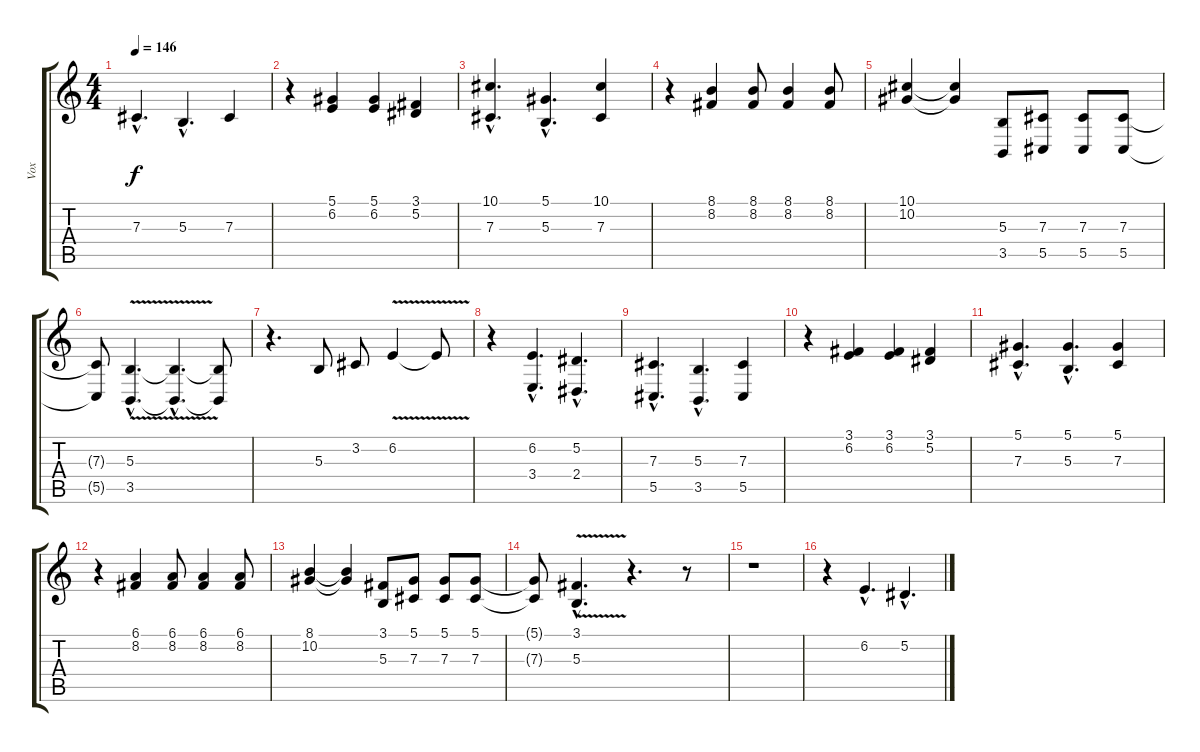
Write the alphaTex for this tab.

\track ("Vox" "Vox") {instrument lead2sawtooth}
\staff {score tabs}
\tuning (Eb4 Bb3 Gb3 Db3 Ab2 Eb2) {hide}
\ts (4 4)
\tempo 146
\clef g2
\ks c
7.3{hac}.4{d dy f} 5.3{hac}.4{d} 7.3.4 |
r.4 (5.1 6.2).4 (5.1 6.2).4 (3.1 5.2).4 |
(10.1{hac} 7.3{hac}).4{d} (5.1{hac} 5.3{hac}).4{d} (10.1 7.3).4 |
r.4 (8.1 8.2).4 (8.1 8.2).8 (8.1 8.2).4 (8.1 8.2).8 |
(10.1 10.2).4 (10.1{t} 10.2{t}).4 (5.3 3.5).8 (7.3 5.5).8 (7.3 5.5).8 (7.3 5.5).8 |
(7.3{t} 5.5{t}).8 (5.3{v hac} 3.5{hac}).4{d} (5.3{hac t} 3.5{hac t}).4{d} (5.3{t} 3.5{t}).8 |
r.4{d} 5.3.8 3.2.8 6.2{v}.4 6.2{t}.8 |
r.4 (6.2{hac} 3.4{hac}).4{d} (5.2{hac} 2.4{hac}).4{d} |
(7.3{hac} 5.5{hac}).4{d} (5.3{hac} 3.5{hac}).4{d} (7.3 5.5).4 |
r.4 (3.1 6.2).4 (3.1 6.2).4 (3.1 5.2).4 |
(5.1{hac} 7.3{hac}).4{d} (5.1{hac} 5.3{hac}).4{d} (5.1 7.3).4 |
r.4 (6.1 8.2).4 (6.1 8.2).8 (6.1 8.2).4 (6.1 8.2).8 |
(8.1 10.2).4 (8.1{t} 10.2{t}).4 (3.1 5.3).8 (5.1 7.3).8 (5.1 7.3).8 (5.1 7.3).8 |
(5.1{t} 7.3{t}).8 (3.1{hac} 5.3{v hac}).4{d} r.4{d} r.8 |
r.1 |
r.4 6.2{hac}.4{d} 5.2{hac}.4{d}
